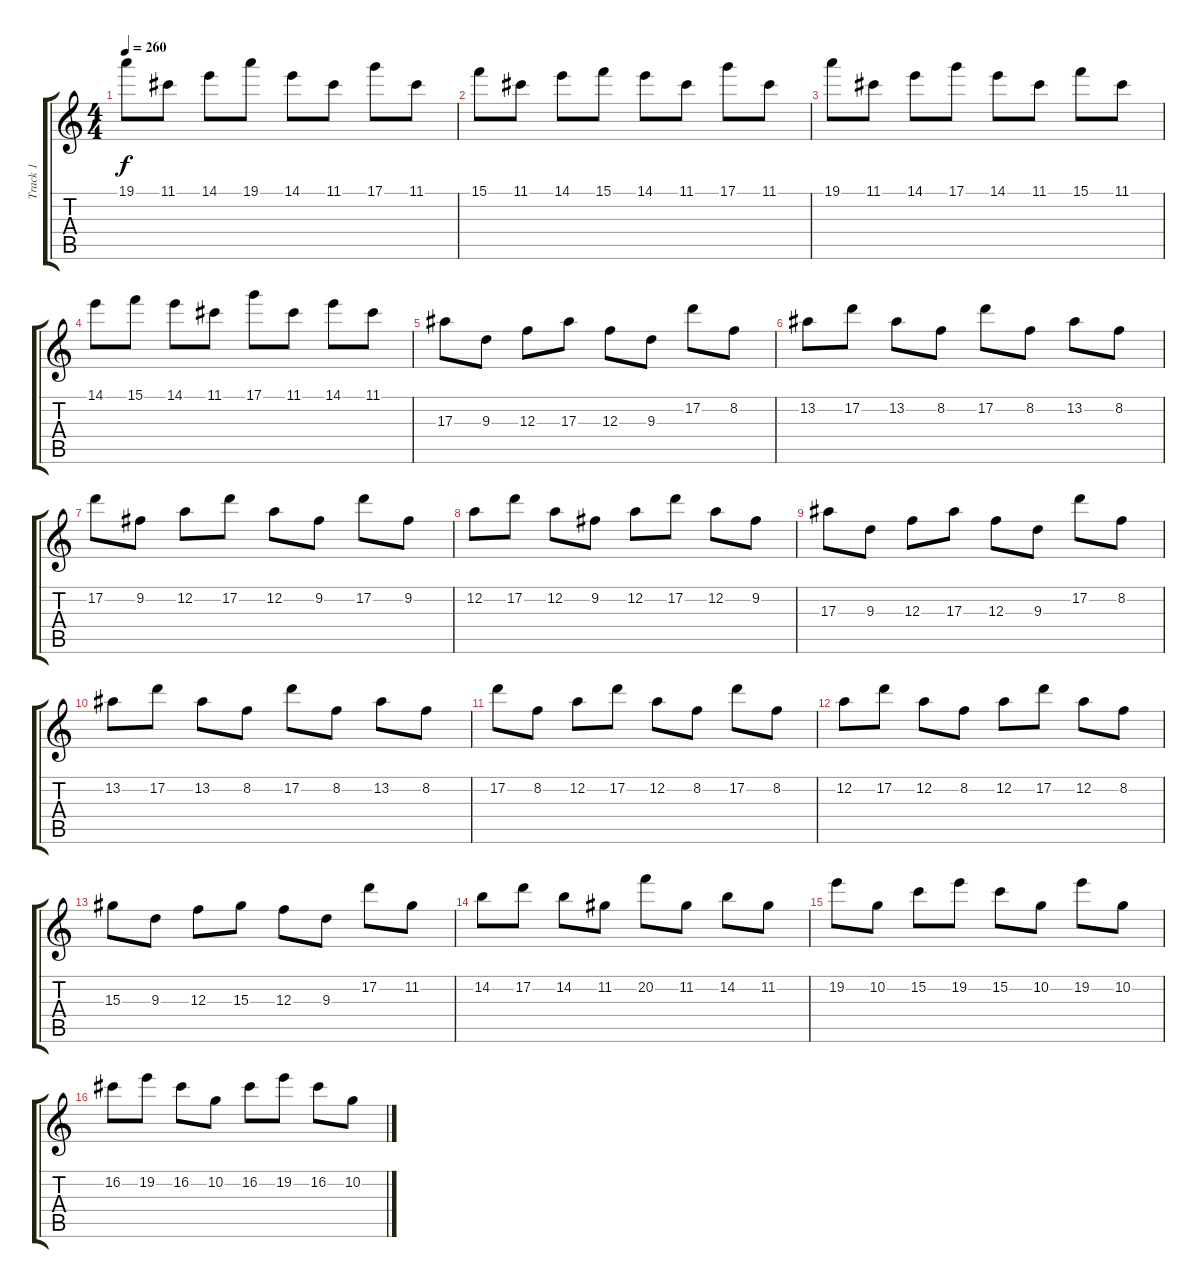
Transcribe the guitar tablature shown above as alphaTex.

\track ("Track 1" "Track 1") {instrument distortionguitar}
\staff {score tabs}
\tuning (D4 A3 F3 C3 G2 D2) {hide}
\ts (4 4)
\tempo 260
\clef g2
\ks c
19.1.8{dy f} 11.1.8 14.1.8 19.1.8 14.1.8 11.1.8 17.1.8 11.1.8 |
15.1.8 11.1.8 14.1.8 15.1.8 14.1.8 11.1.8 17.1.8 11.1.8 |
19.1.8 11.1.8 14.1.8 17.1.8 14.1.8 11.1.8 15.1.8 11.1.8 |
14.1.8 15.1.8 14.1.8 11.1.8 17.1.8 11.1.8 14.1.8 11.1.8 |
17.3.8 9.3.8 12.3.8 17.3.8 12.3.8 9.3.8 17.2.8 8.2.8 |
13.2.8 17.2.8 13.2.8 8.2.8 17.2.8 8.2.8 13.2.8 8.2.8 |
17.2.8 9.2.8 12.2.8 17.2.8 12.2.8 9.2.8 17.2.8 9.2.8 |
12.2.8 17.2.8 12.2.8 9.2.8 12.2.8 17.2.8 12.2.8 9.2.8 |
17.3.8 9.3.8 12.3.8 17.3.8 12.3.8 9.3.8 17.2.8 8.2.8 |
13.2.8 17.2.8 13.2.8 8.2.8 17.2.8 8.2.8 13.2.8 8.2.8 |
17.2.8 8.2.8 12.2.8 17.2.8 12.2.8 8.2.8 17.2.8 8.2.8 |
12.2.8 17.2.8 12.2.8 8.2.8 12.2.8 17.2.8 12.2.8 8.2.8 |
15.3.8 9.3.8 12.3.8 15.3.8 12.3.8 9.3.8 17.2.8 11.2.8 |
14.2.8 17.2.8 14.2.8 11.2.8 20.2.8 11.2.8 14.2.8 11.2.8 |
19.2.8 10.2.8 15.2.8 19.2.8 15.2.8 10.2.8 19.2.8 10.2.8 |
16.2.8 19.2.8 16.2.8 10.2.8 16.2.8 19.2.8 16.2.8 10.2.8
